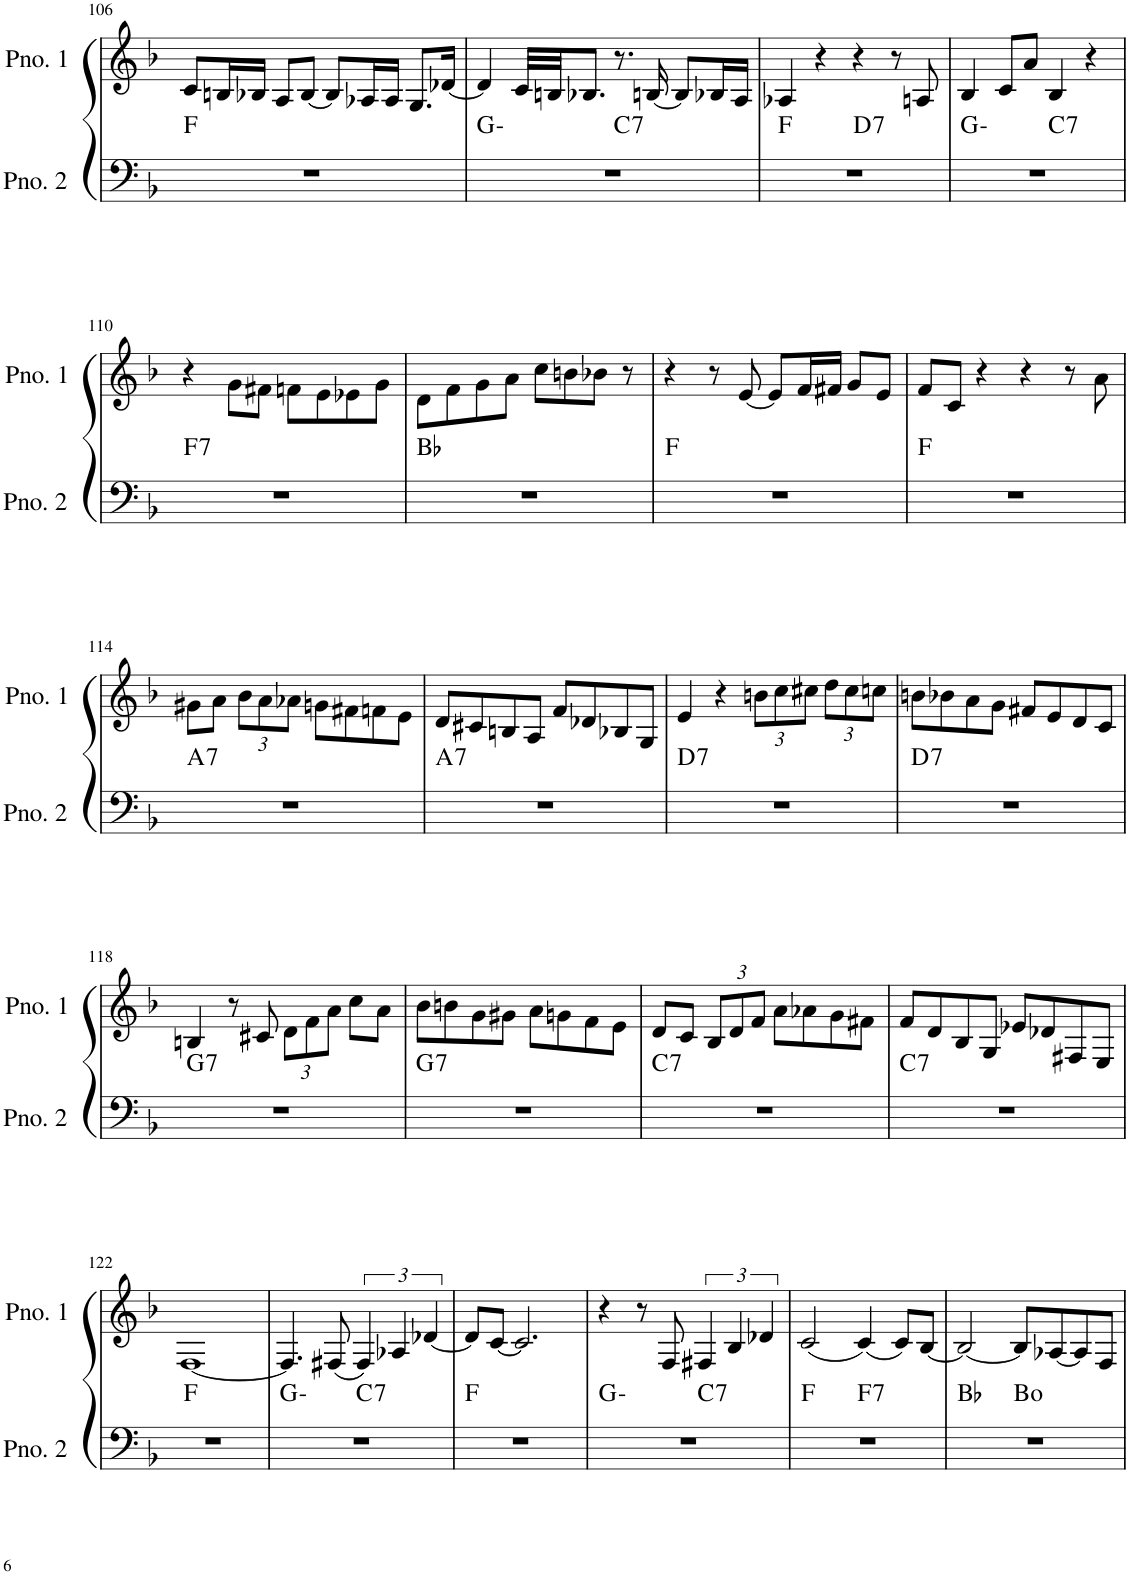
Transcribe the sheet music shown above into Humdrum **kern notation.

**kern	**harte	**kern
*part2	*part2	*part1
*staff2	*	*staff1
*I"ピアノ 2	*	*I"ピアノ 1
!!LO:PB:g=z
*clefF4	*	*clefG2
*k[b-]	*	*k[b-]
*M4/4	*	*M4/4
=106	=106	=106
1r	F:maj	8c/L
.	.	16Bn/L
.	.	16B-X/JJ
.	.	8A/L
.	.	[8B-/J
.	.	8B-/L]
.	.	16A-X/L
.	.	16A-/JJ
.	.	8.G/L
.	.	[16d-X/Jk
=107	=107	=107
*^	*	*
1r	2ryy	G:min	4d-/]
.	.	.	32c/LLL
.	.	.	32Bn/JJ
.	.	.	8.B-X/J
!	!	!LO:H:kt=7	!
.	2ryy	C:7	8.r
.	.	.	[16Bn/
.	.	.	8B/L]
.	.	.	16B-X/L
.	.	.	16A/JJ
=108	=108	=108	=108
1r	2ryy	F:maj	4A-X/
.	.	.	4r
!	!	!LO:H:kt=7	!
.	2ryy	D:7	4r
.	.	.	8r
.	.	.	8An/
=109	=109	=109	=109
1r	2ryy	G:min	4B-/
.	.	.	8c/L
.	.	.	8a/J
!	!	!LO:H:kt=7	!
.	2ryy	C:7	4B-/
.	.	.	4r
!!LO:LB:g=z
=110	=110	=110	=110
!	!	!LO:H:kt=7	!
*v	*v	*	*
1r	F:7	4r
.	.	8g\L
.	.	8f#X\J
.	.	8fn\L
.	.	8e\
.	.	8e-X\
.	.	8g\J
=111	=111	=111
1r	Bb:maj	8d\L
.	.	8f\
.	.	8g\
.	.	8a\J
.	.	8cc\L
.	.	8bn\
.	.	8b-X\J
.	.	8r
=112	=112	=112
1r	F:maj	4r
.	.	8r
.	.	[8e/
.	.	8e/L]
.	.	16f/L
.	.	16f#X/JJ
.	.	8g/L
.	.	8e/J
=113	=113	=113
1r	F:maj	8f/L
.	.	8c/J
.	.	4r
.	.	4r
.	.	8r
.	.	8a\
!!LO:LB:g=z
=114	=114	=114
!	!LO:H:kt=7	!
1r	A:7	8g#X\L
.	.	8a\J
*	*	*Xbrackettup
.	.	12b-\L
.	.	12a\
.	.	12a-X\J
.	.	8gn\L
.	.	8f#X\
.	.	8fn\
.	.	8e\J
=115	=115	=115
!	!LO:H:kt=7	!
1r	A:7	8d/L
.	.	8c#X/
.	.	8Bn/
.	.	8A/J
.	.	8f/L
.	.	8d-X/
.	.	8B-X/
.	.	8G/J
=116	=116	=116
!	!LO:H:kt=7	!
1r	D:7	4e/
.	.	4r
.	.	12bn\L
.	.	12cc\
.	.	12cc#X\J
.	.	12dd\L
.	.	12cc#\
.	.	12ccn\J
=117	=117	=117
!	!LO:H:kt=7	!
1r	D:7	8bn\L
.	.	8b-X\
.	.	8a\
.	.	8g\J
.	.	8f#X/L
.	.	8e/
.	.	8d/
.	.	8c/J
!!LO:LB:g=z
=118	=118	=118
!	!LO:H:kt=7	!
1r	G:7	4Bn/
.	.	8r
.	.	8c#X/
.	.	12d\L
.	.	12f\
.	.	12a\J
.	.	8cc\L
.	.	8a\J
=119	=119	=119
!	!LO:H:kt=7	!
1r	G:7	8b-\L
.	.	8bn\
.	.	8g\
.	.	8g#X\J
.	.	8a\L
.	.	8gn\
.	.	8f\
.	.	8e\J
=120	=120	=120
!	!LO:H:kt=7	!
1r	C:7	8d/L
.	.	8c/J
.	.	12B-/L
.	.	12d/
.	.	12f/J
.	.	8a\L
.	.	8a-X\
.	.	8g\
.	.	8f#X\J
=121	=121	=121
!	!LO:H:kt=7	!
1r	C:7	8f/L
.	.	8d/
.	.	8B-/
.	.	8G/J
.	.	8e-X/L
.	.	8d-X/
.	.	8F#X/
.	.	8E/J
!!LO:LB:g=z
=122	=122	=122
1r	F:maj	[1F
=123	=123	=123
*^	*	*
1r	2ryy	G:min	4.F/]
.	.	.	(8F#X/
*	*	*	*brackettup
!	!	!LO:H:kt=7	!
.	2ryy	C:7	6F#/)
.	.	.	6A-X/
.	.	.	[6d-X/
*v	*v	*	*
=124	=124	=124
1r	F:maj	8d-/L]
.	.	[8c/J
.	.	2.c/]
=125	=125	=125
*^	*	*
1r	2ryy	G:min	4r
.	.	.	8r
.	.	.	8F/
!	!	!LO:H:kt=7	!
.	2ryy	C:7	6F#X/
.	.	.	6B-/
.	.	.	6d-X/
=126	=126	=126	=126
1r	2ryy	F:maj	(2c/
!	!	!LO:H:kt=7	!
.	2ryy	F:7	(4c/)
.	.	.	8c/L)
.	.	.	[8B-/J
=127	=127	=127	=127
1r	2ryy	Bb:maj	2B-/_
.	2ryy	B:dim	8B-/L]
.	.	.	[8A-X/
.	.	.	8A-/]
.	.	.	8F/J
*v	*v	*	*
=	=	=
*-	*-	*-
